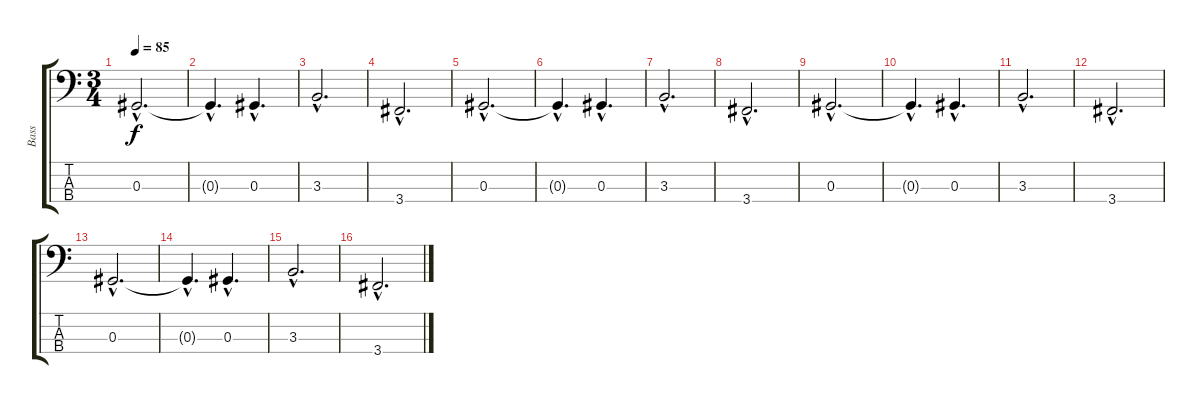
\track ("Bass" "Bass") {instrument fretlessbass}
\staff {score tabs}
\tuning (Gb2 Db2 Ab1 Eb1) {hide}
\ts (3 4)
\tempo 85
\clef f4
\ks c
0.3{hac}.2{d dy f} |
0.3{hac t}.4{d} 0.3{hac}.4{d} |
3.3{hac}.2{d} |
3.4{hac}.2{d} |
0.3{hac}.2{d} |
0.3{hac t}.4{d} 0.3{hac}.4{d} |
3.3{hac}.2{d} |
3.4{hac}.2{d} |
0.3{hac}.2{d} |
0.3{hac t}.4{d} 0.3{hac}.4{d} |
3.3{hac}.2{d} |
3.4{hac}.2{d} |
0.3{hac}.2{d} |
0.3{hac t}.4{d} 0.3{hac}.4{d} |
3.3{hac}.2{d} |
3.4{hac}.2{d}
